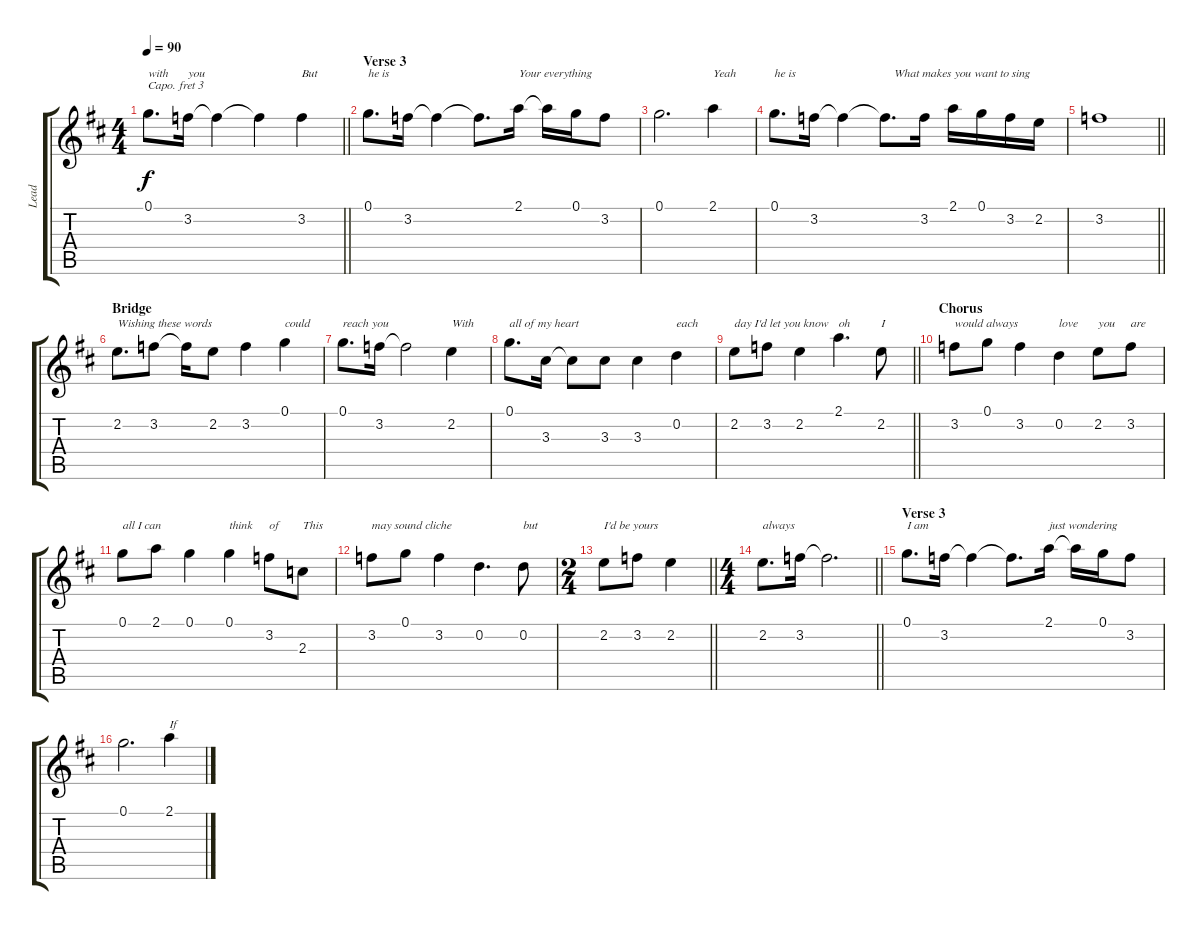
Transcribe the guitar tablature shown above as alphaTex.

\track ("Lead" "Lead") {instrument electricguitarjazz}
\staff {score tabs}
\capo 3
\tuning (E4 B3 G3 D3 A2 E2) {hide}
\ts (4 4)
\tempo 90
\clef g2
\barLineRight lightlight
\ks d
0.1.8{d txt "with" dy f} 3.2.16{txt "you"} 3.2{t}.4 3.2{t}.4 3.2.4{txt "But"} |
\section ("" "Verse 3")
0.1.8{d txt "he is"} 3.2.16 3.2{t}.4 3.2{t}.8{d} 2.1.16{txt "Your everything"} 2.1{t}.16 0.1.16 3.2.8 |
0.1.2{d} 2.1.4{txt "Yeah"} |
0.1.8{d txt "he is"} 3.2.16 3.2{t}.4{txt "                 What makes you want to sing"} 3.2{t}.8{d} 3.2.16 2.1.16 0.1.16 3.2.16 2.2.16 |
\barLineRight lightlight
3.2.1 |
\section ("" "Bridge")
2.2.8{d txt "Wishing these words"} 3.2.8 3.2{t}.16 2.2.8 3.2.4 0.1.4{txt "could"} |
0.1.8{d txt "reach you"} 3.2.16 3.2{t}.2 2.2.4{txt "With"} |
0.1.8{d txt "all of my heart"} 3.3.16 3.3{t}.8 3.3.8 3.3.4 0.2.4{txt "each"} |
\barLineRight lightlight
2.2.8{txt "day I'd let you know"} 3.2.8 2.2.4 2.1.4{d txt "oh"} 2.2.8{txt "I"} |
\section ("" "Chorus")
3.2.8{txt "would always"} 0.1.8 3.2.4 0.2.4{txt "love"} 2.2.8{txt "you"} 3.2.8{txt "are"} |
0.1.8{txt "all I can"} 2.1.8 0.1.4 0.1.4{txt "think"} 3.2.8{txt "of"} 2.3.8{txt "This"} |
3.2.8{txt "may sound cliche"} 0.1.8 3.2.4 0.2.4{d} 0.2.8{txt "but"} |
\ts (2 4)
\barLineRight lightlight
2.2.8{txt "I'd be yours"} 3.2.8 2.2.4 |
\ts (4 4)
\barLineRight lightlight
2.2.8{d txt "always"} 3.2.16 3.2{t}.2{d} |
\section ("" "Verse 3")
0.1.8{d txt "I am"} 3.2.16 3.2{t}.4 3.2{t}.8{d} 2.1.16{txt "just wondering"} 2.1{t}.16 0.1.16 3.2.8 |
0.1.2{d} 2.1.4{txt "If"}
